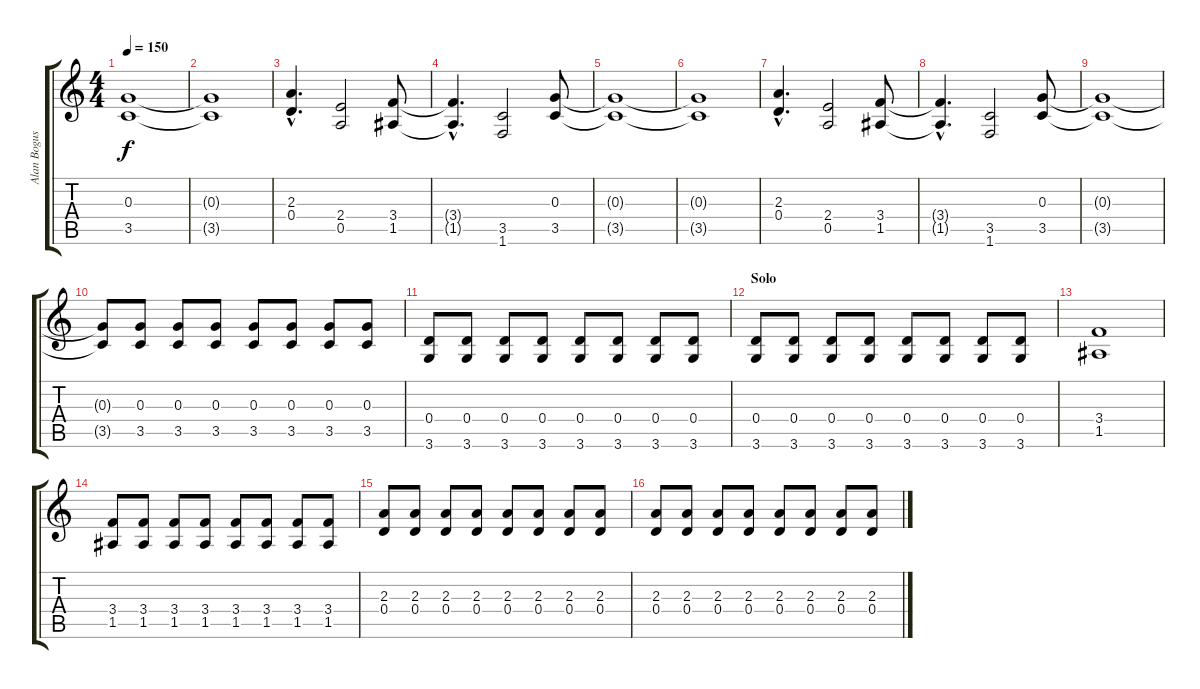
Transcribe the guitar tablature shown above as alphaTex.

\track ("Alan Boguslavsky" "Alan Bogus") {instrument distortionguitar}
\staff {score tabs}
\tuning (E4 B3 G3 D3 A2 E2) {hide}
\ts (4 4)
\tempo 150
\clef g2
\ks c
(0.3{t} 3.5{t}).1{dy f} |
(0.3{t} 3.5{t}).1 |
(2.3{hac} 0.4{hac}).4{d} (2.4 0.5).2 (3.4 1.5).8 |
(3.4{hac t} 1.5{hac t}).4{d} (3.5 1.6).2 (0.3 3.5).8 |
(0.3{t} 3.5{t}).1 |
(0.3{t} 3.5{t}).1 |
(2.3{hac} 0.4{hac}).4{d} (2.4 0.5).2 (3.4 1.5).8 |
(3.4{hac t} 1.5{hac t}).4{d} (3.5 1.6).2 (0.3 3.5).8 |
(0.3{t} 3.5{t}).1 |
(0.3{t} 3.5{t}).8 (0.3 3.5).8 (0.3 3.5).8 (0.3 3.5).8 (0.3 3.5).8 (0.3 3.5).8 (0.3 3.5).8 (0.3 3.5).8 |
(0.4 3.6).8 (0.4 3.6).8 (0.4 3.6).8 (0.4 3.6).8 (0.4 3.6).8 (0.4 3.6).8 (0.4 3.6).8 (0.4 3.6).8 |
\section ("" "Solo")
(0.4 3.6).8 (0.4 3.6).8 (0.4 3.6).8 (0.4 3.6).8 (0.4 3.6).8 (0.4 3.6).8 (0.4 3.6).8 (0.4 3.6).8 |
(3.4 1.5).1 |
(3.4 1.5).8 (3.4 1.5).8 (3.4 1.5).8 (3.4 1.5).8 (3.4 1.5).8 (3.4 1.5).8 (3.4 1.5).8 (3.4 1.5).8 |
(2.3 0.4).8 (2.3 0.4).8 (2.3 0.4).8 (2.3 0.4).8 (2.3 0.4).8 (2.3 0.4).8 (2.3 0.4).8 (2.3 0.4).8 |
(2.3 0.4).8 (2.3 0.4).8 (2.3 0.4).8 (2.3 0.4).8 (2.3 0.4).8 (2.3 0.4).8 (2.3 0.4).8 (2.3 0.4).8
